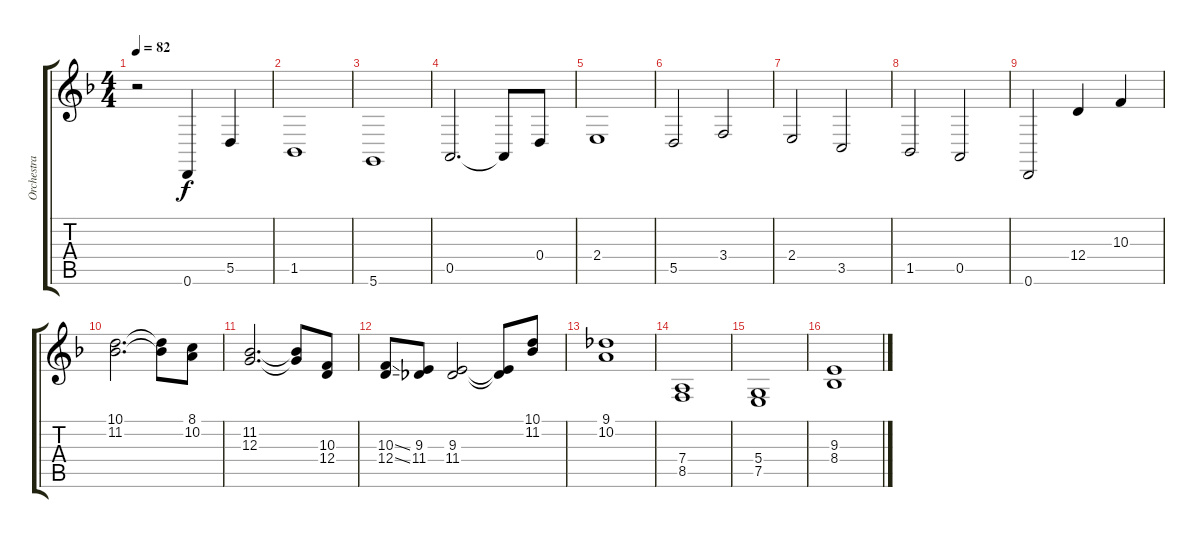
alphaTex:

\track ("Orchestra" "Orchestra") {instrument stringensemble1}
\staff {score tabs}
\tuning (E4 B3 G3 D3 A2 D2) {hide}
\ts (4 4)
\tempo 82
\clef g2
\ks f
r.2{dy f} 0.6.4 5.5.4 |
1.5.1 |
5.6.1 |
0.5.2{d} 0.5{t}.8 0.4.8 |
2.4.1 |
5.5.2 3.4.2 |
2.4.2 3.5.2 |
1.5.2 0.5.2 |
0.6.2 12.4.4 10.3.4 |
(10.1 11.2).2{d} (10.1{t} 11.2{t}).8 (8.1 10.2).8 |
(11.2 12.3).2{d} (11.2{t} 12.3{t}).8 (10.3 12.4).8 |
(10.3{ss} 12.4{ss}).8 (9.3 11.4).8 (9.3 11.4).2 (9.3{t} 11.4{t}).8 (10.1 11.2).8 |
(9.1 10.2).1 |
(7.4 8.5).1 |
(5.4 7.5).1 |
(9.3 8.4).1
